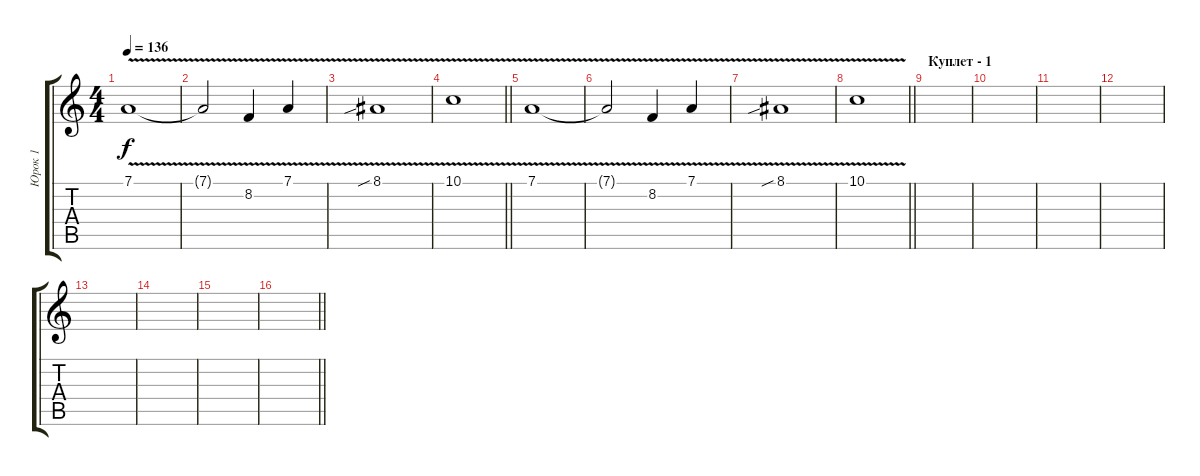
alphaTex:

\track ("Юрок 1" "Юрок 1") {instrument sitar}
\staff {score tabs}
\tuning (D4 A3 F3 C3 G2 C2) {hide}
\ts (4 4)
\tempo 136
\clef g2
\ks c
7.1{v}.1{dy f volume 14 instrument sitar} |
7.1{t}.2 8.2{v}.4 7.1{v}.4 |
8.1{v sib}.1 |
\barLineRight lightlight
10.1{v}.1 |
7.1{v}.1 |
7.1{v t}.2 8.2{v}.4 7.1{v}.4 |
8.1{v sib}.1 |
\barLineRight lightlight
10.1{v}.1 |
\section ("" "Куплет - 1")
|
|
|
|
|
|
|
\barLineRight lightlight
